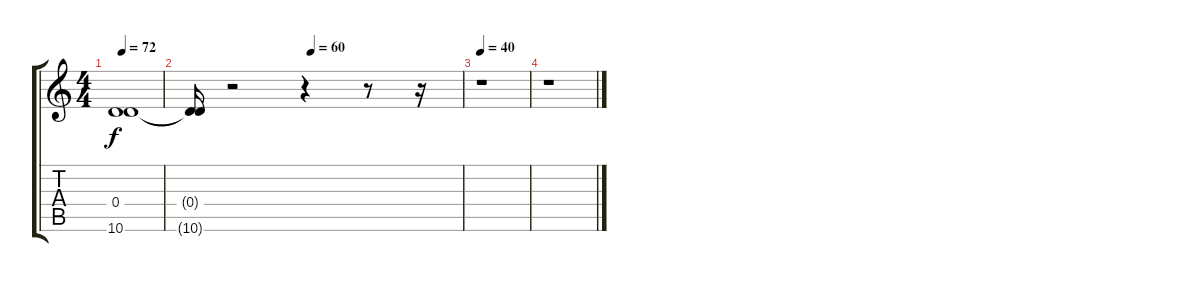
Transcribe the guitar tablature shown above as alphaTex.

\track "" {instrument acousticguitarsteel}
\staff {score tabs}
\tuning (E4 B3 G3 D3 A2 E2) {hide}
\ts (4 4)
\tempo 72
\clef g2
\ks c
(0.4{t} 10.6{t}).1{dy f} |
\tempo (60 0.4375)
(0.4{t} 10.6{t}).16 r.2 r.4 r.8 r.16 |
\tempo 40
r.1 |
r.1
